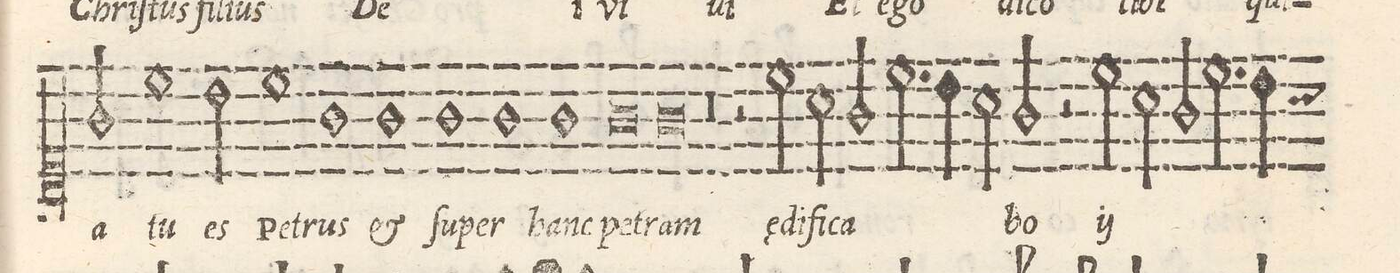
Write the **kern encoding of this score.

**kern	**text
*I"CANTVS	*
*clefC1	*
*k[]	*
*met(C)	*
*M2/1	*
2g/	-a
1cc\	tu
2b\	es
=49-	=49-
1cc	Pe-
1g	-trus
=50-	=50-
1g	et
1g	ſu-
=51-	=51-
1g	-per
1g	hanc
=52-	=52-
0g	pe-
=53-	=53-
0g	-tram
=54-	=54-
0r	.
=55-	=55-
2r	.
2cc\	ę-
2a\	-di-
2g/	-fi-
=56-	=56-
2.cc\	-ca-
4b\	.
2a\	.
2g/	-bo
=57-	=57-
2r	.
*	*ij
2cc\	ę-
2a\	-di-
2g/	-fi-
=58-	=58-
2.cc\	-ca-
4b\	.
*custos:a	*
*-	*-
